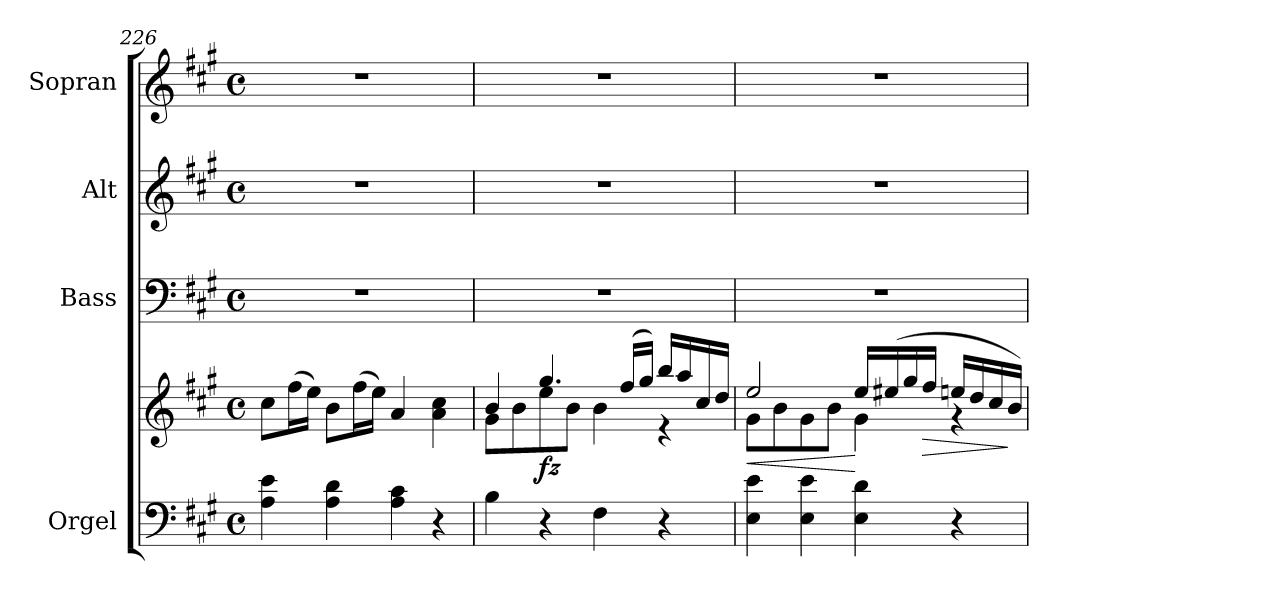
**kern	**kern	**dynam	**kern	**kern	**kern
*part4	*part4	*part4	*part3	*part2	*part1
*staff5	*staff4	*staff4/5	*staff3	*staff2	*staff1
*I"Orgel	*	*	*I"Bass	*I"Alt	*I"Sopran
*	*	*	*I'B.	*I'A.	*I'S.
*clefF4	*clefG2	*	*clefF4	*clefG2	*clefG2
*k[f#c#g#]	*k[f#c#g#]	*	*k[f#c#g#]	*k[f#c#g#]	*k[f#c#g#]
*A:	*A:	*	*A:	*A:	*A:
*M4/4	*M4/4	*	*M4/4	*M4/4	*M4/4
*met(c)	*met(c)	*	*met(c)	*met(c)	*met(c)
=226	=226	=226	=226	=226	=226
4A\ 4e\	8cc#\L	.	1r	1r	1r
.	(>16ff#\L	.	.	.	.
.	16ee\JJ)	.	.	.	.
4A\ 4d\	8b\L	.	.	.	.
.	(>16ff#\L	.	.	.	.
.	16ee\JJ)	.	.	.	.
4A\ 4c#\	4a/	.	.	.	.
4r	4a\ 4cc#\	.	.	.	.
=227	=227	=227	=227	=227	=227
*	*^	*	*	*	*
4B\	4b/	8g#\L	.	1r	1r	1r
.	.	8b\	.	.	.	.
!	!	!	!LO:DY:b	!	!	!
4r	4.gg#/	8ee\	fz	.	.	.
.	.	8b\J	.	.	.	.
4F#\	.	4b\	.	.	.	.
.	(>16ff#/LL	.	.	.	.	.
.	16gg#/JJ)	.	.	.	.	.
4r	16bb/LL	4r	.	.	.	.
.	16aa/	.	.	.	.	.
.	16cc#/	.	.	.	.	.
.	16dd/JJ	.	.	.	.	.
=228	=228	=228	=228	=228	=228	=228
!	!	!	!LO:HP:b	!	!	!
4E\ 4e\	2ee/	8g#\L	<	1r	1r	1r
.	.	8b\	.	.	.	.
4E\ 4e\	.	8g#\	.	.	.	.
.	.	8b\J	.	.	.	.
4E\ 4d\	16ee/LL	4g#\	[	.	.	.
.	(>16ee#X/	.	.	.	.	.
.	16gg#/	.	.	.	.	.
!	!	!	!LO:HP:b	!	!	!
.	16ff#/JJ	.	>	.	.	.
4r	16een/LL	4rf	.	.	.	.
.	16dd/	.	.	.	.	.
.	16cc#/	.	.	.	.	.
.	16b/JJ)	.	]	.	.	.
*	*v	*v	*	*	*	*
=	=	=	=	=	=
*-	*-	*-	*-	*-	*-
